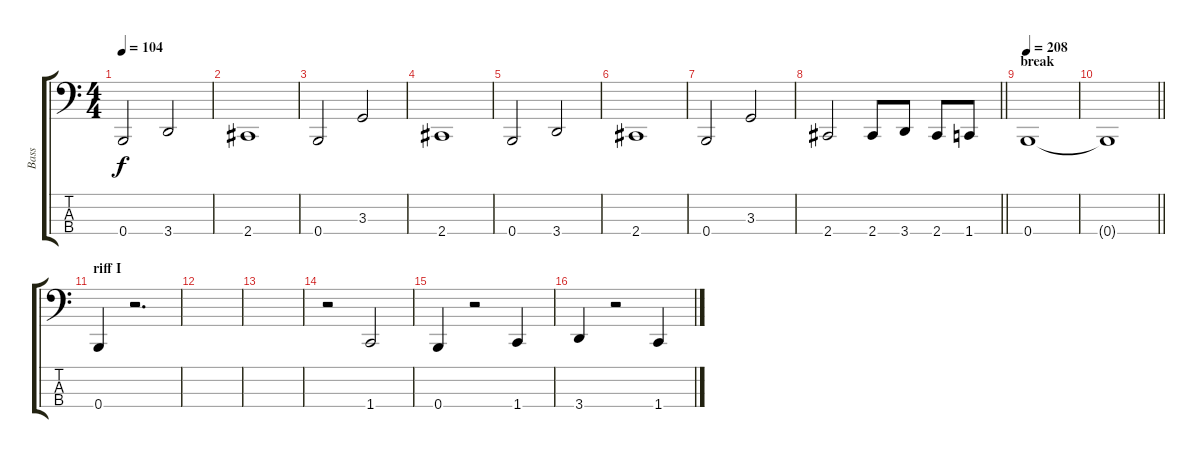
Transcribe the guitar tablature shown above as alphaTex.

\track ("Bass" "Bass") {instrument electricbassfinger}
\staff {score tabs}
\tuning (D2 A1 E1 B0) {hide}
\ts (4 4)
\section ("" "")
\tempo 104
\clef f4
\ks c
0.4.2{dy f} 3.4.2 |
2.4.1 |
0.4.2 3.3.2 |
2.4.1 |
0.4.2 3.4.2 |
2.4.1 |
0.4.2 3.3.2 |
\barLineRight lightlight
2.4.2 2.4.8 3.4.8 2.4.8 1.4.8 |
\section ("" "break")
\tempo 208
0.4.1 |
\barLineRight lightlight
0.4{t}.1 |
\section ("" "riff I")
0.4.4 r.2{d} |
|
|
r.2 1.4.2 |
0.4.4 r.2 1.4.4 |
3.4.4 r.2 1.4.4
